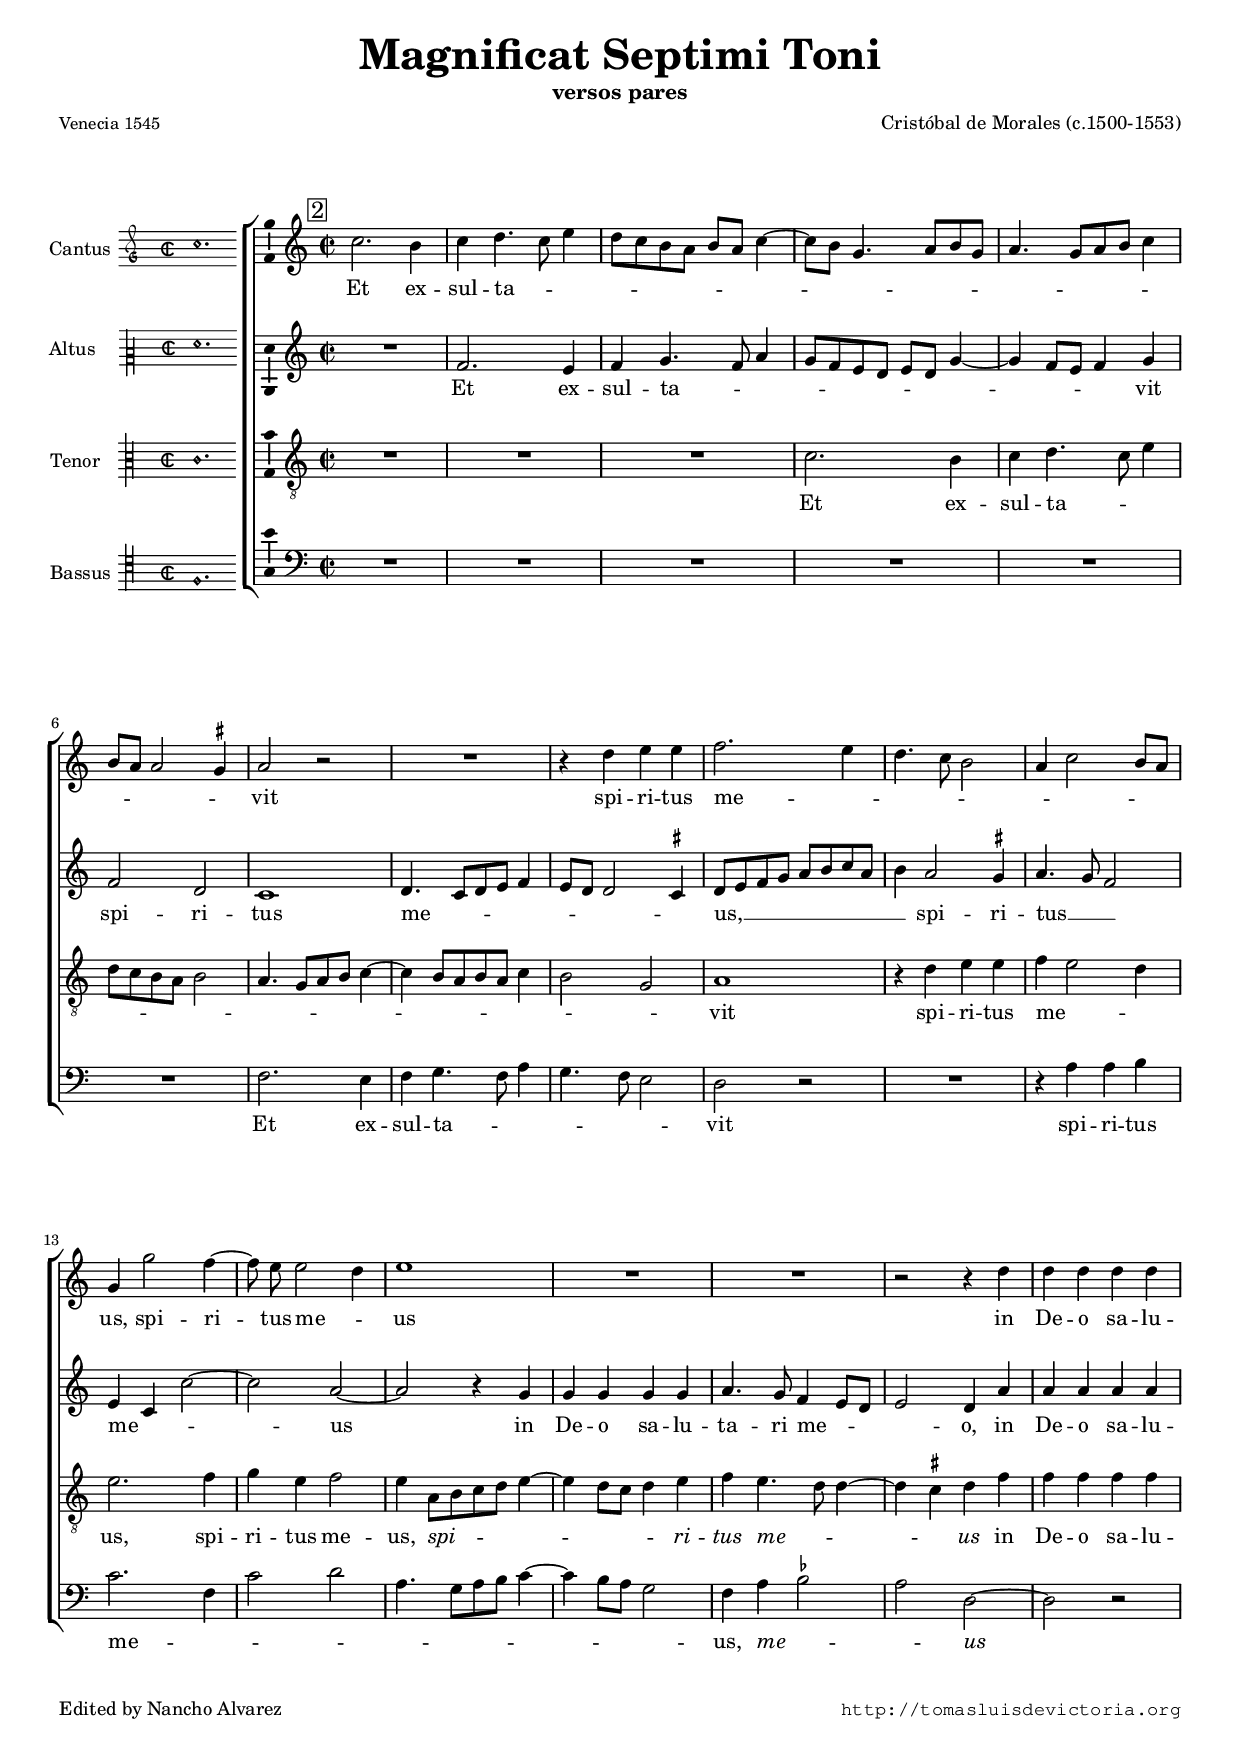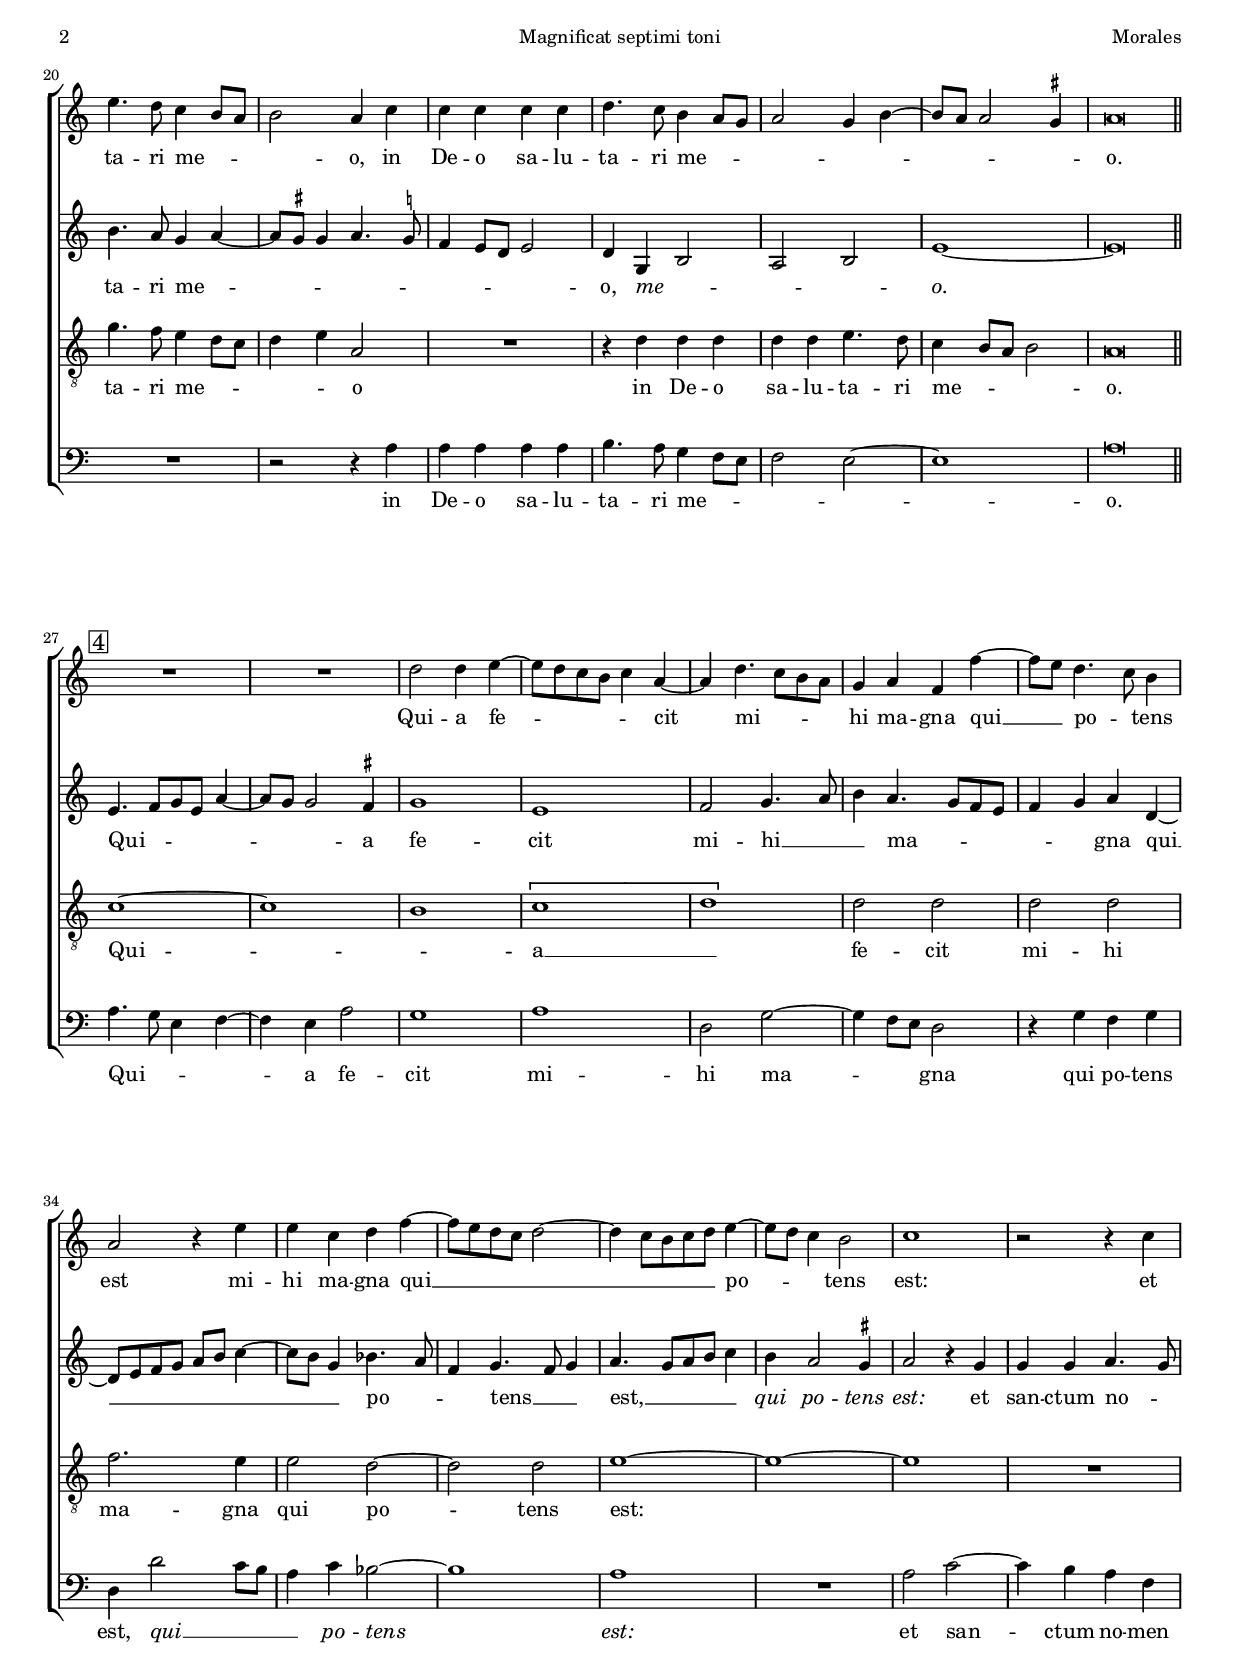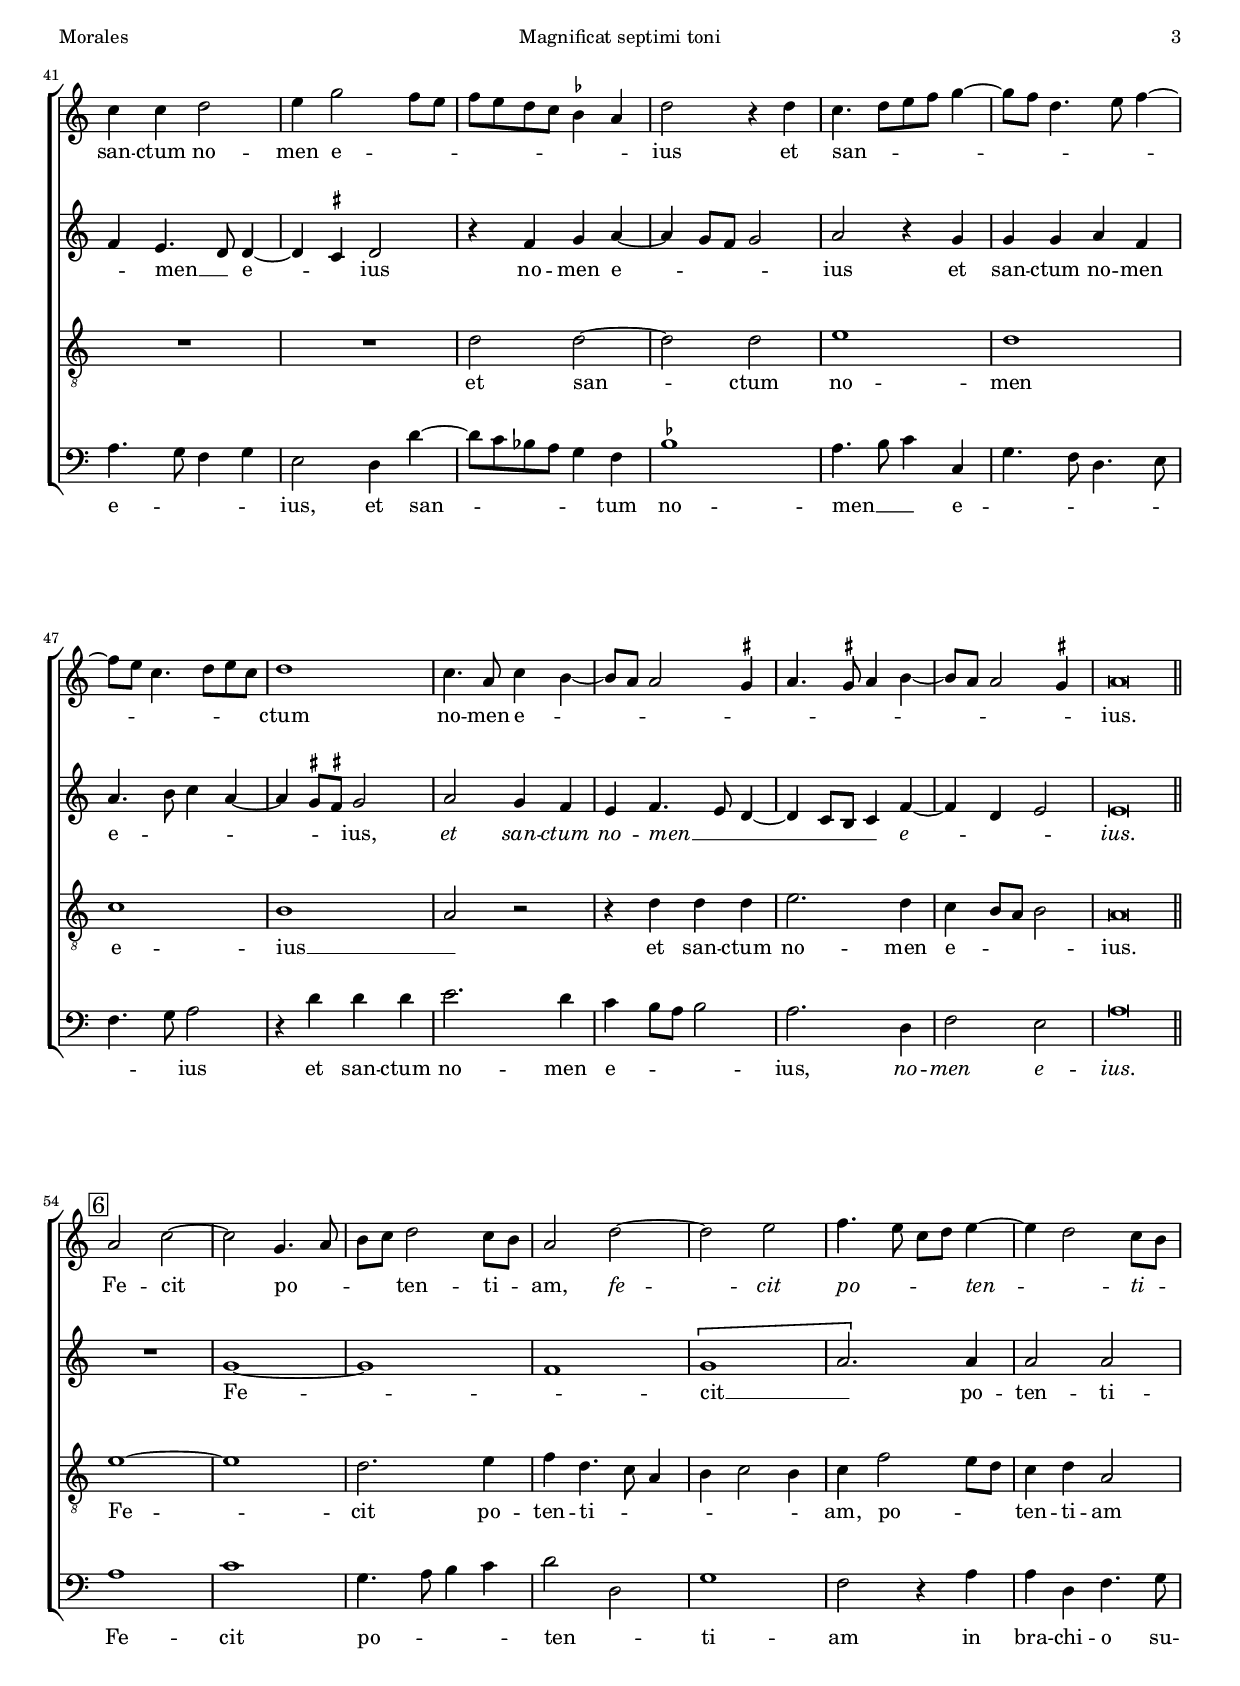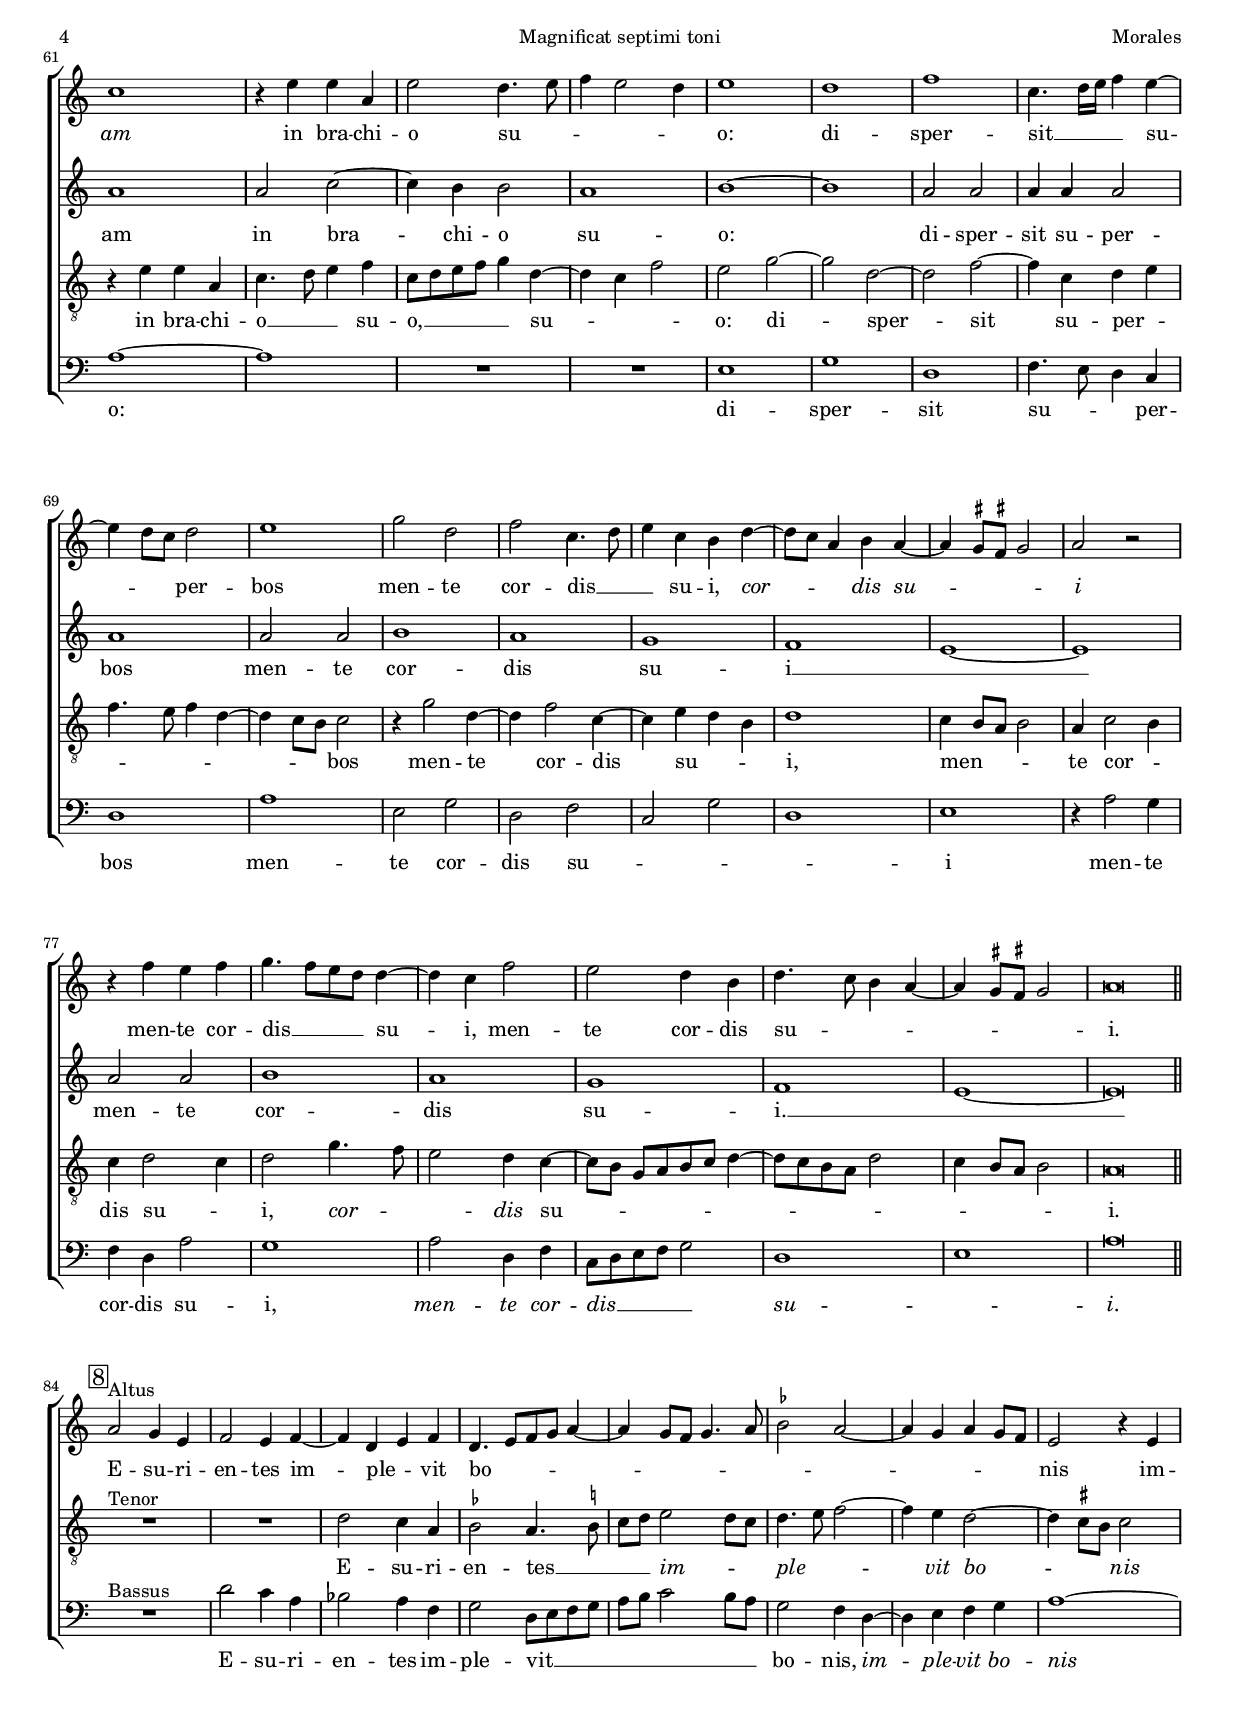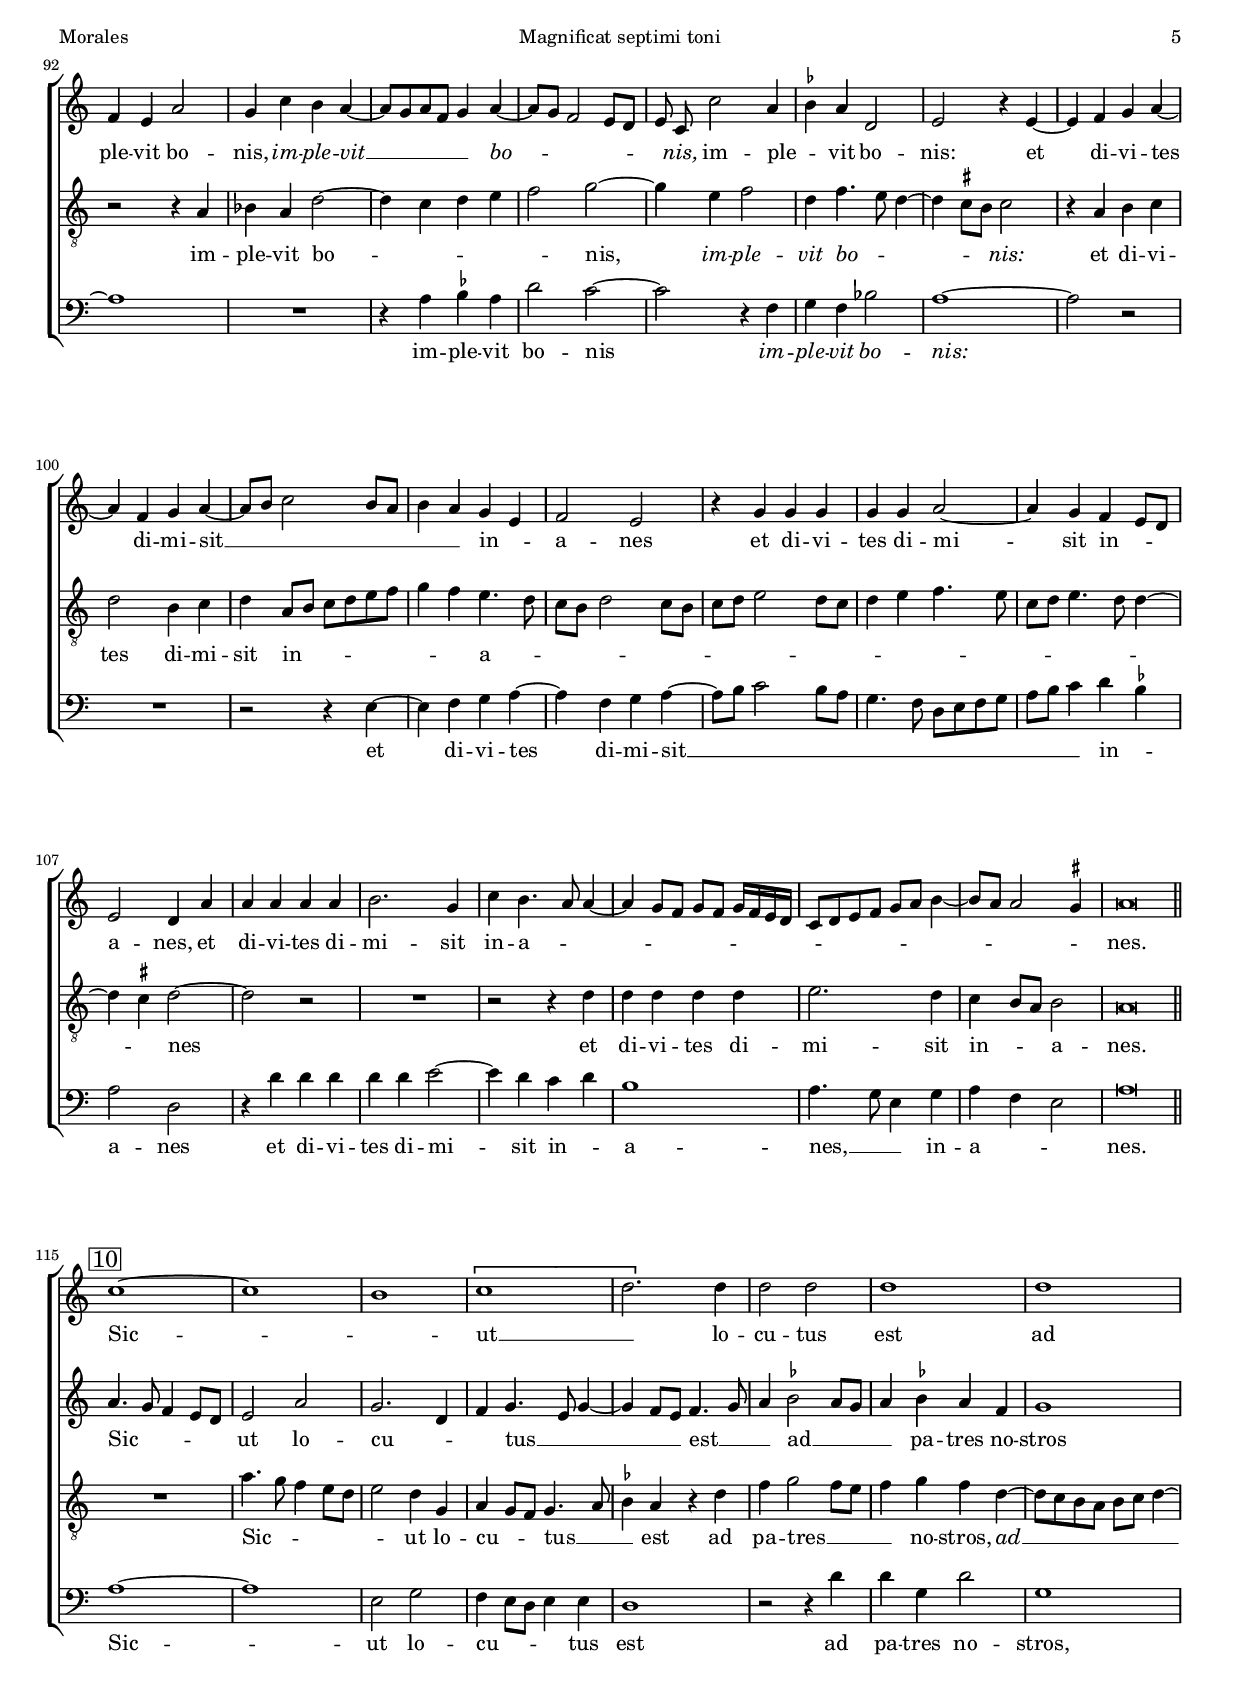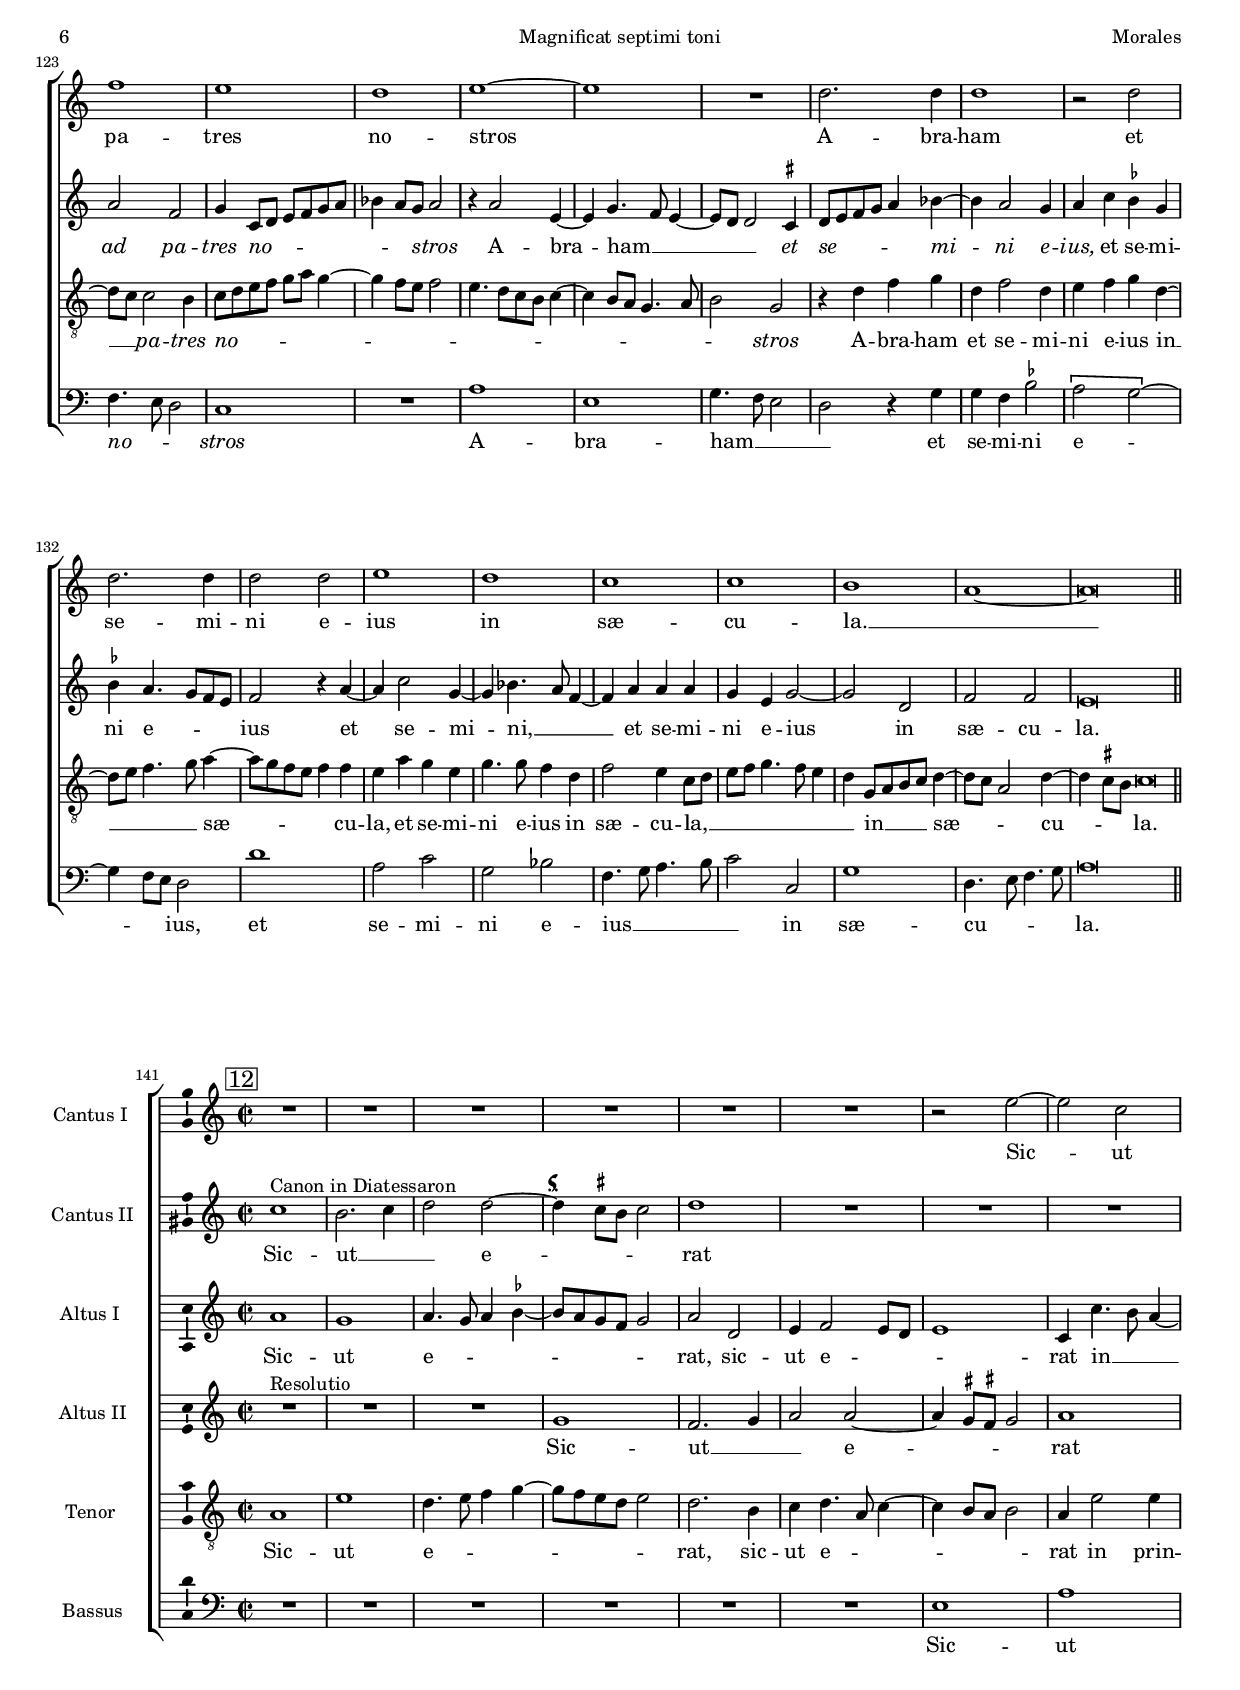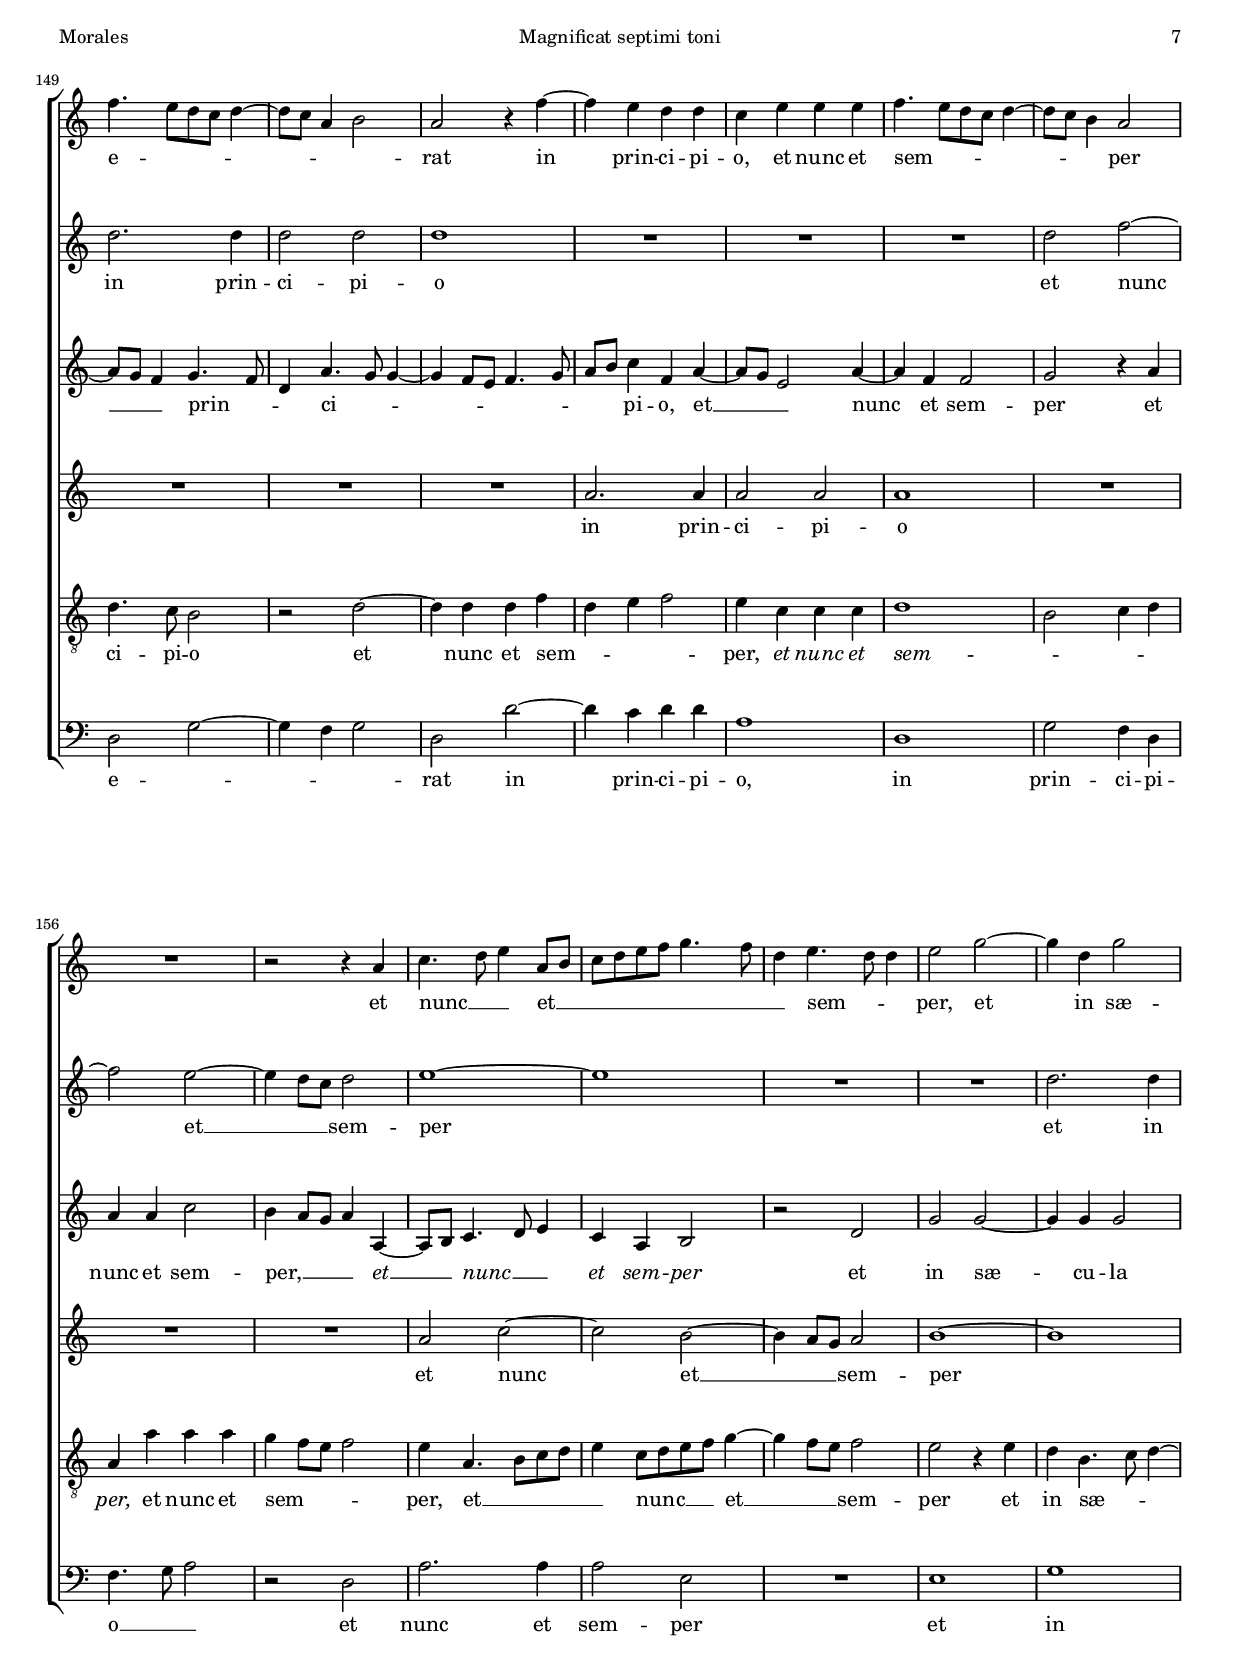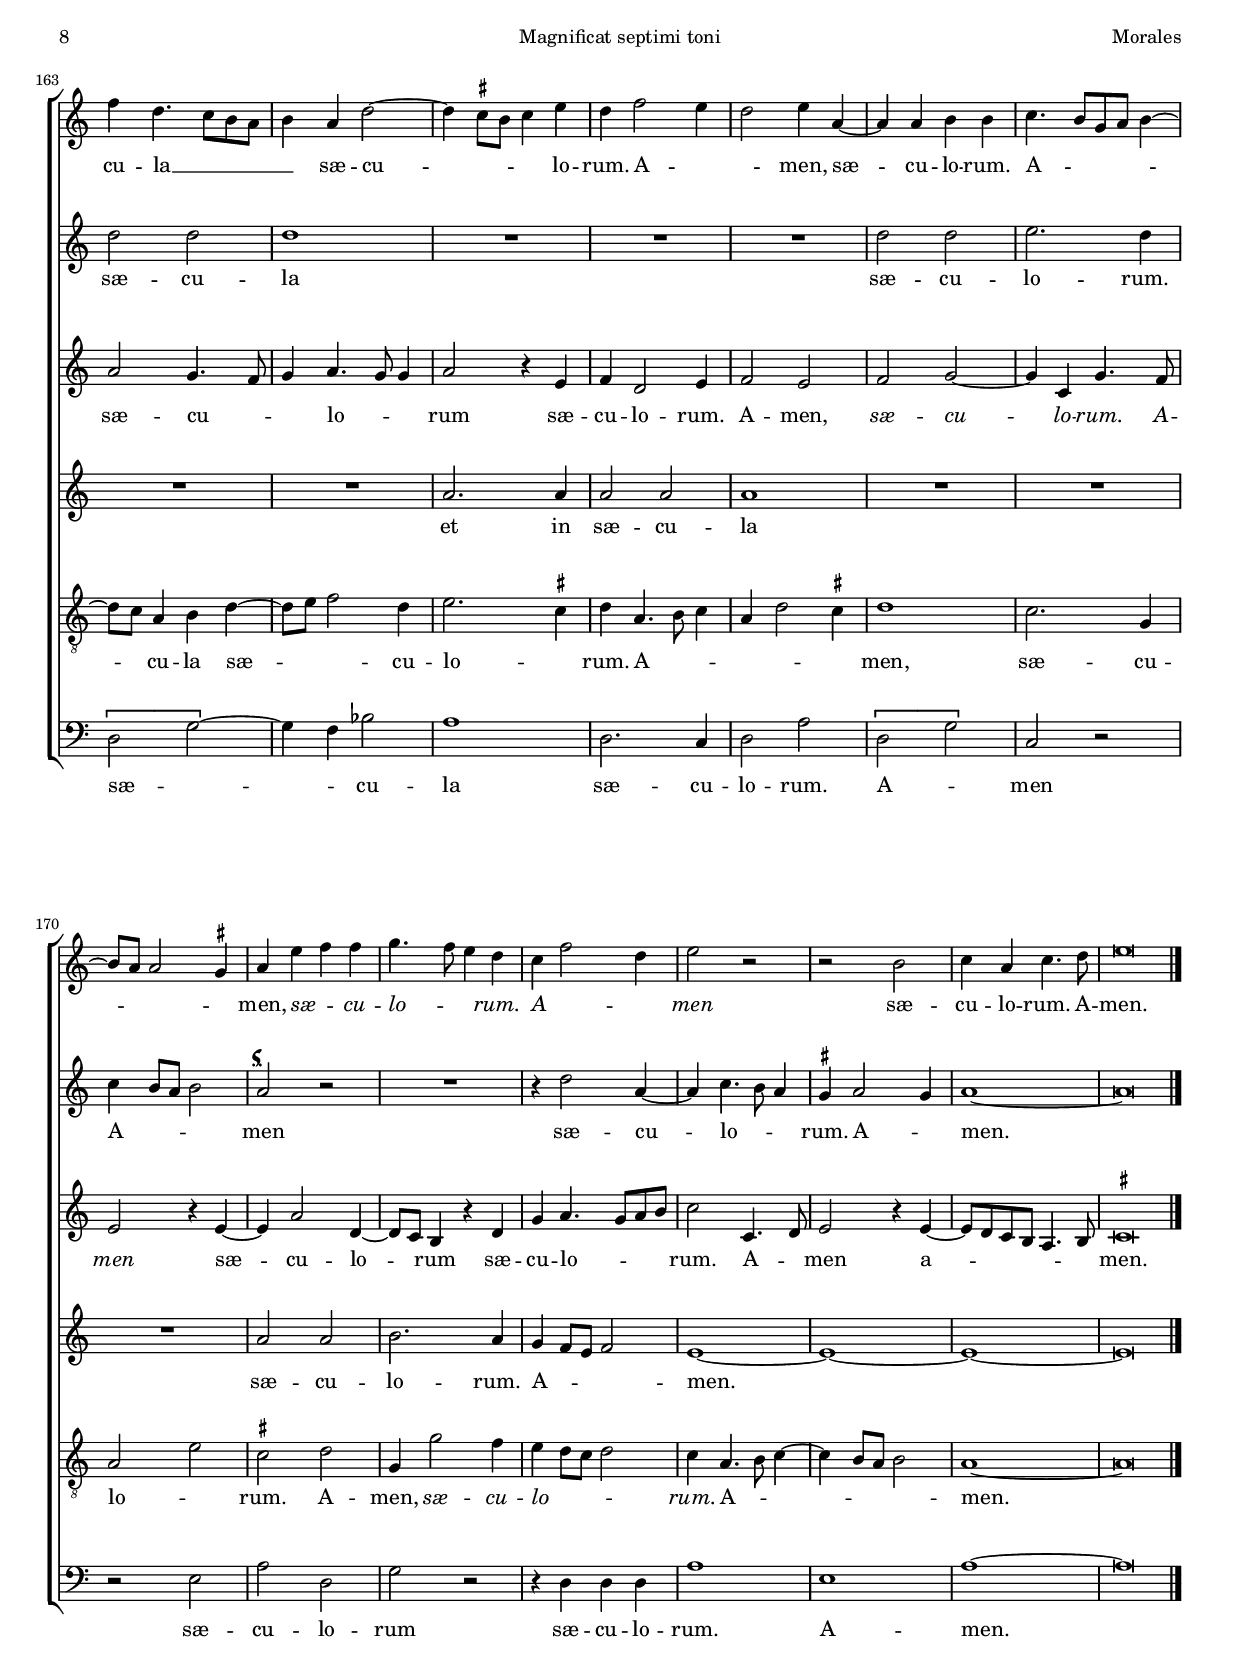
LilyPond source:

\version "2.18.0"

#(set-default-paper-size "a4")
#(set-global-staff-size 16.4)
#(ly:set-option 'point-and-click #f)
%mobile -s13.3 -i2.8 -ball

italicas=\override LyricText.font-shape = #'italic
rectas=\override LyricText.font-shape = #'upright
ss=\once \set suggestAccidentals = ##t
incipitwidth = 20

htitle="Magnificat septimi toni"
hcomposer="Morales"

\header {
	title=\markup{\fontsize #3 "Magnificat Septimi Toni"}
	subtitle="versos pares"
%	subsubtitle=\markup{\column{" " " "}}
	composer="Cristóbal de Morales (c.1500-1553)"
        pdfauthor=\composer
	%opus="(-)"
	poet=\markup{\smaller "Venecia 1545"} % hay muchas más ediciones
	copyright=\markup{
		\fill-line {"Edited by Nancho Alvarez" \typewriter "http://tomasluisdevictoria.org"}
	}
%	tagline=""
}

global={\key c \major \time 2/2 
	\mark \markup{\box 2} \skip 1*26 \bar "||" \break
	\mark \markup{\box 4} \skip 1*27 \bar "||" \break
	\mark \markup{\box 6} \skip 1*30 \bar "||" \break
	\mark \markup{\box 8} \skip 1*31 \bar "||" \break
	\mark \markup{\box 10} \skip 1*26 \bar "||"
}


cantus=\relative c''{
	c2. b4
	c4 d4. c8 e4
	d8 c b a b a c4 ~
	c8 b g4. a8 b g
	a4. g8[ a b] c4
	b8 a a2 \ss gis4
	a2 r
	R1
	r4 d e e
	f2. e4
	d4. c8 b2
	a4 c2 b8 a
	g4 g'2 f4 ~
	f8 \noBeam e e2 d4
	e1
	R1*2
	r2 r4 d
	d d d d
	e4. d8 c4 b8 a
	b2 a4 c
	c c c c
	d4. c8 b4 a8 g
	a2 g4 b ~
	b8 a a2 \ss gis4
	a\breve*1/2
	R1*2
	d2 d4 e ~
	e8 d c b c4 a ~
	a d4. c8 b a
	g4 a f f' ~
	f8 e d4. c8 b4
	a2 r4 e'
	e c d f ~
	f8 e d c d2 ~
	d4 c8[ b c d] e4 ~
	e8 d c4 b2
	c1
	r2 r4 c
	c4 c d2
	e4 g2 f8 e
	f e d c \ss bes4 a
	d2 r4 d
	c4. d8[ e f] g4 ~
	g8 f d4. e8 f4 ~
	f8 e c4. d8 e c
	d1
	c4. a8 c4 b ~
	b8 a a2 \ss gis4
	a4. \ss gis8 a4 b ~
	b8 a a2 \ss gis4
	a\breve*1/2
	a2 c ~
	c g4. a8
	b c d2 c8 b
	a2 d ~
	d e
	f4. e8 c8 d e4 ~
	e d2 c8 b
	c1
	r4 e e a,
	e'2 d4. e8
	f4 e2 d4
	e1
	d
	f
	c4. d16 e f4 e ~
	e d8 c d2
	e1
	g2 d
	f c4. d8
	e4 c b d ~
	d8 c a4 b a ~
	a \ss gis8 \ss fis gis2
	a2 r
	r4 f' e f % CSIC sugiere fis el segundo
	g4. f8[ e d] d4 ~
	d4 c f2
	e d4 b
	d4. c8 b4 a ~
	a \ss gis8 \ss fis gis2
	a\breve*1/2
	R1*31
	c1 ~
	c
	b
	\[c
	d2.\] d4
	d2 d
	d1
	d
	f
	e
	d
	e ~
	e
	R1
	d2. d4
	d1
	r2 d
	d2. d4
	d2 d
	e1
	d
	c
	c
	b
	a ~
	a\breve*1/2
}

altus=\relative c'{
	R1 
	f2. e4
	f g4. f8 a4
	g8 f e d e d g4 ~
	g4 f8 e f4 g
	f2 d
	c1
	d4. c8[ d e] f4
	e8 d d2 \ss cis4
	d8 e f g a b c a
	b4 a2 \ss gis4
	a4. g8 f2
	e4 c c'2 ~
	c a ~
	a r4 g
	g g g g
	a4. g8 f4 e8 d
	e2 d4 a'
	a a a a
	b4. a8 g4 a ~
	a8 \ss gis gis4 a4. \ss g8
	f4 e8 d
	e2
	d4 g, b2
	a b
	e1 ~
	e\breve*1/2
	e4. f8[ g e] a4 ~ % CSIC sugiere fis
	a8 g g2 \ss fis4
	g1
	e
	f2 g4. a8 % CSIC sugiere fis
	b4 a4. g8 f e
	f4 g a d, ~
	d8 e f g a b c4 ~
	c8 b g4 bes4. a8
	f4 g4. f8 g4
	a4. g8[ a b] c4 
	b4 a2 \ss gis4
	a2 r4 g
	g g a4. g8
	f4 e4. d8 d4 ~
	d \ss cis d2
	r4 f g a ~
	a g8 f g2
	a2 r4 g
	g g a f
	a4. b8 c4 a ~
	a \ss gis8 \ss fis gis2
	a2 g4 f
	e f4. e8 d4 ~
	d c8 b c4 f ~
	f d e2
	e\breve*1/2
	R1
	g1 ~
	g
	f % CSIC sugiere fis
	\[g
	a2.\] a4
	a2 a
	a1
	a2 c ~
	c4 b b2
	a1
	b ~
	b
	a2 a
	a4 a a2
	a1
	a2 a
	b1
	a
	g
	f
	e ~
	e
	a2 a
	b1
	a
	g
	f
	e ~
	e\breve*1/2
	s4*0^\markup{"Altus"}
	a2 g4 e
	f2 e4 f ~
	f d e f 
	d4. e8[ f g] a4 ~
	a g8 f g4. a8 % CSIC sugiere fis
	\ss bes2 a ~ %CSIC no sugiere bes
	a4 g a g8 f
	e2 r4 e
	f e a2
	g4 c b a ~
	a8 g a f g4 a ~
	a8 g f2 e8 d
	e8 \noBeam c c'2 a4
	\ss bes4 a d,2 % CSIC no sugiere bes
	e r4 e ~
	e f g a ~
	a f g a ~
	a8 b c2 b8 a
	b4 a g e
	f2 e
	r4 g g g
	g g a2 ~
	a4 g f e8 d
	e2 d4 a'
	a a a a
	b2. g4
	c4 b4. a8 a4 ~
	a g8 f g[ f] g16[ f e d] % CSIC sugiere fis fis f
	c8 d e f g a b4 ~ % CSIC sugiere fis
	b8 a a2 \ss gis4
	a\breve*1/2
	a4. g8 f4 e8 d
	e2 a
	g2. d4
	f4 g4. e8 g4 ~
	g4 f8 e f4. g8
	a4 \ss bes2 a8 g
	a4 \ss bes a f
	g1
	a2 f
	g4 c,8 d e f g a
	bes4 a8 g a2
	r4 a2 e4 ~
	e g4. f8 e4 ~
	e8 d d2 \ss cis4
	d8 e f g a4 bes ~
	bes a2 g4
	a4 c \ss bes g
	\ss bes a4. g8 f e
	f2 r4 a ~
	a c2 g4 ~
	g bes4. a8 f4 ~
	f a a a
	g e g2 ~
	g d
	f f
	e\breve*1/2
}

tenor=\relative c'{
	R1*3
	c2. b4
	c4 d4. c8 e4
	d8 c b a b2
	a4. g8[ a b] c4 ~
	c b8[ a b a] c4
	b2 g
	a1
	r4 d e e
	f e2 d4
	e2. f4
	g e f2
	e4 a,8[ b c d] e4 ~
	e d8 c d4 e
	f4 e4. d8 d4 ~
	d \ss cis d f
	f f f f
	g4. f8 e4 d8 c
	d4 e a,2
	R1
	r4 d d d
	d d e4. d8 
	c4 b8 a b2
	a\breve*1/2
	c1 ~
	c
	b
	\[c
	d\]
	d2 d
	d d
	f2. e4
	e2 d ~
	d d
	e1 ~
	e ~
	e
	R1*3
	d2 d ~
	d d
	e1
	d
	c
	b
	a2 r
	r4 d d d
	e2. d4
	c b8 a b2 
	a\breve*1/2
	e'1 ~
	e
	d2. e4
	f4 d4. c8 a4 % CSIC sugiere fis
	b4 c2 b4
	c4 f2 e8 d
	c4 d a2
	r4 e' e a,
	c4. d8 e4 f
	c8 d e f g4 d ~
	d c f2
	e g ~
	g d ~
	d f ~
	f4 c d e
	f4. e8 f4 d ~
	d c8 b c2
	r4 g'2 d4 ~
	d4 f2 c4 ~
	c e d b
	d1
	c4 b8 a b2
	a4 c2 b4
	c d2 c4
	d2 g4. f8
	e2 d4 c ~
	c8[ b] g8[ a b c] d4 ~
	d8 c b a d2
	c4 b8 a b2
	a\breve*1/2
	s4*0^\markup{"Tenor"}
	R1*2
	d2 c4 a
	\ss bes2 a4. \ss b8
	c8 d e2 d8 c
	d4. e8 f2 ~
	f4 e d2 ~
	d4 \ss cis8 b cis2
	r2 r4 a
	bes4 a d2 ~
	d4 c d e
	f2 g ~
	g4 e f2
	d4 f4. e8 d4 ~
	d \ss cis8 b cis2
	r4 a b c % CSIC sugiere bes
	d2 b4 c % CSIC sugiere bes
	d a8 b c d e f % CSIC sugiere fis
	g4 f e4. d8
	c b d2 c8 b
	c d e2 d8 c
	d4 e f4. e8
	c8 d e4. d8 d4 ~
	d \ss cis d2 ~
	d2 r
	R1
	r2 r4 d
	d d d d
	e2. d4
	c b8 a b2
	a\breve*1/2
	R1
	a'4. g8 f4 e8 d
	e2 d4 g,
	a4 g8 f g4. a8
	\ss bes4 a r d
	f4 g2 f8 e
	f4 g f d ~
	d8 c b a b c d4 ~
	d8 c c2 b4
	c8 d e f g a g4 ~
	g f8 e f2
	e4. d8[ c b] c4 ~
	c b8 a g4. a8
	b2 g
	r4 d' f g
	d f2 d4
	e4 f g d ~
	d8 e f4. g8 a4 ~
	a8 g f e f4 f
	e a g e
	g4. g8 f4 d
	f2 e4 c8 d
	e f g4. f8 e4
	d g,8[ a b c] d4 ~
	d8 c a2 d4 ~
	d \ss cis8 b cis\breve*1/4
}

bassus=\relative c{
	R1*6
	f2. e4 
	f g4. f8 a4
	g4. f8 e2
	d r
	R1
	r4 a' a b
	c2. f,4
	c'2 d
	a4. g8[ a b] c4 ~
	c b8 a g2
	f4 a \ss bes2
	a d, ~
	d r
	R1
	r2 r4 a'
	a a a a
	b4. a8 g4 f8 e
	f2 e ~
	e1
	a\breve*1/2
	a4. g8 e4 f ~
	f e a2
	g1
	a
	d,2 g ~
	g4 f8 e d2
	r4 g f g
	d d'2 c8 b
	a4 c bes2 ~
	bes1
	a
	R1
	a2 c ~
	c4 b a f
	a4. g8 f4 g
	e2 d4 d' ~
	d8 c bes a g4 f 
	\ss bes1
	a4. b8 c4 c,
	g'4. f8 d4. e8
	f4. g8 a2
	r4 d d d
	e2. d4
	c b8 a b2
	a2. d,4
	f2 e
	a\breve*1/2
	a1
	c
	g4. a8 b4 c
	d2 d,
	g1
	f2 r4 a
	a d, f4. g8
	a1 ~
	a
	R1*2
	e1
	g
	d
	f4. e8 d4 c
	d1
	a'
	e2 g
	d f
	c g'
	d1
	e
	r4 a2 g4
	f d a'2
	g1
	a2 d,4 f
	c8 d e f g2
	d1
	e
	a\breve*1/2
	s4*0^\markup{"Bassus"}
	R1
	d2 c4 a
	bes2 a4 f
	g2 d8 e f g
	a b c2 b8 a
	g2 f4 d ~
	d e f g
	a1 ~
	a
	R1
	r4 a \ss bes a
	d2 c ~
	c r4 f, 
	g f bes2
	a1 ~
	a2 r
	R1
	r2 r4 e ~
	e f g a ~
	a f g a ~
	a8 b c2 b8 a
	g4. f8 d e f g
	a b c4 d \ss bes
	a2 d,
	r4 d' d d
	d d e2 ~
	e4 d c d
	b1
	a4. g8 e4 g
	a f e2
	a\breve*1/2
	a1 ~
	a
	e2 g
	f4 e8 d e4 e
	d1
	r2 r4 d'
	d g, d'2
	g,1
	f4. e8 d2
	c1
	R1
	a'1
	e
	g4. f8 e2
	d r4 g
	g f \ss bes2
	\[a2 g ~ \]
	g4 f8 e d2
	d'1
	a2 c
	g bes
	f4. g8 a4. b8 % \ss bes??
	c2 c,
	g'1
	d4. e8 f4. g8
	a\breve*1/2
}

textocantus=\lyricmode{
Et ex -- sul -- ta -- _ _ _ _ _ _ _ _ _ _ _ _ _ _ _ _ _ _ _ _ _ _ _ vit
spi -- ri -- tus me -- _ _ _ _ _ _ _ _ us,
spi -- ri -- tus me -- _ us
in De -- o sa -- lu -- ta -- ri me -- _ _ _ o,
in De -- o sa -- lu -- ta -- ri me -- _ _ _ _ _ _ _ _ o.
Qui -- a fe -- _ _ _ _ cit mi -- _ _ _ hi ma -- gna qui __ _ po -- _ tens est
mi -- hi ma -- gna qui __ _ _ _ _ _ _ _ _ po -- _ _ tens est:
et san -- ctum no -- men e -- _ _ _ _ _ _ _ _ ius
et san -- _ _ _ _ _ _ _ _ _ _ _ _ _ ctum
no -- men e -- _ _ _ _ _ _ _ _ _ _ _ ius.
Fe -- cit po -- _ _ _ ten -- ti -- _ am,
\italicas 
fe -- cit po -- _ _ _ ten -- _ ti -- _ am % CSIC po -- _ ten -- _ _ _ ti -- _ am
\rectas
in bra -- chi -- o su -- _ _ _ _ o:
di -- sper -- sit __ _ _ _ su -- _ _ per -- bos
men -- te cor -- dis __ _ _ su -- i,
\italicas 
cor -- _ _ dis su -- _ _ _ i
\rectas
men -- te cor -- dis __ _ _ _ su -- i,
men -- te cor -- dis su -- _ _ _ _ _ _ i.

Sic -- _ ut __ _ lo -- cu -- tus est
ad pa -- tres
no -- stros
A -- bra -- ham
et se -- mi -- ni e -- ius 
in sæ -- cu -- la. __ _ 
}

textoaltus=\lyricmode{
Et ex -- sul -- ta -- _ _ _ _ _ _ _ _ _ _ _ _ vit spi -- ri -- tus
me -- _ _ _ _ _ _ _ _ us, __ _ _ _ _ _ _ _ _ 
spi -- ri -- tus __ _ _ me -- _ _ us
in De -- o sa -- lu -- ta -- ri me -- _ _ _ o,
in De -- o sa -- lu -- ta -- ri me -- _ _ _ _ _ _ _ _ _ o,
\italicas 
me -- _ _ _ o.
\rectas
Qui -- _ _ _ _ _ _ a
fe -- cit mi -- hi __ _ _ ma -- _ _ _ _ _ gna
qui __ _ _ _ _ _ _ _ _ po -- _ _ tens __ _ _ est, __ _ _ _ _ 
\italicas 
qui po -- tens est:
\rectas
et san -- ctum no -- _ _ men __ _ e -- _ ius
no -- men e -- _ _ _ ius
et san -- ctum no -- men e -- _ _ _ _ _ ius,
\italicas 
et san -- ctum no -- men __ _ _ _ _ _ e -- _ _ ius.
\rectas 
Fe -- _ cit __ _ po -- ten -- ti -- am
in bra -- chi -- o su -- o:
di -- sper -- sit su -- per -- bos
men -- te cor -- dis su -- i __ _ 
men -- te cor -- dis su -- i. __ _ 
E -- su -- ri -- en -- tes im -- ple -- _ vit bo -- _ _ _ _ _ _ _ _ _ _ _ _ _ _ nis
im -- ple -- vit bo -- nis,
\italicas 
im -- ple -- vit __ _ _ _ _ bo -- _ _ _ _ _ nis,
\rectas 
im -- ple -- _ vit bo -- nis:
et di -- vi -- tes di -- mi -- sit __ _ _ _ _ _ _ in -- _ a -- nes
et di -- vi -- tes di -- mi -- sit in -- _ _ a -- nes,
et di -- vi -- tes di -- mi -- sit in -- a -- _ _ _ _ _ _ _ _ _ _ _ _ _ _ _ _ _ _ _ _ nes.
Sic -- _ _ _ _ ut lo -- cu -- _ _ tus __ _ _ _ _ est __ _ _ 
ad __ _ _ _ pa -- tres no -- stros
\italicas 
ad pa -- tres no -- _ _ _ _ _ _ _ _ stros
\rectas
A -- bra -- ham __ _ _ _ _ 
\italicas
et se -- _ _ _ _ mi -- ni e -- ius,
\rectas
et se -- mi -- ni e -- _ _ _ ius
et se -- mi -- ni, __ _ _ 
et se -- mi -- ni e -- ius
in sæ -- cu -- la.
}

textotenor=\lyricmode{
Et ex -- sul -- ta -- _ _ _ _ _ _ _ _ _ _ _ _ _ _ _ _ _ _ _ vit
spi -- ri -- tus me -- _ _ us,
spi -- ri -- tus me -- us,
\italicas 
spi -- _ _ _ _ _ _ _ ri -- tus me -- _ _ _ us
\rectas
in De -- o sa -- lu -- ta -- ri me -- _ _ _ _ o
in De -- o sa -- lu -- ta -- ri me -- _ _ _ o.
Qui -- _ a __ _ 
fe -- cit mi -- hi ma -- gna qui po -- tens est:
et san -- ctum no -- men e -- ius __ _ 
et san -- ctum no -- men e -- _ _ _ ius.
Fe -- cit po -- ten -- ti -- _ _ _ _ _ am,
po -- _ _ ten -- ti -- am
in bra -- chi -- o __ _ _ su -- o, __ _ _ _ _ 
su -- _ _ o:
di -- sper -- sit su -- per -- _ _ _ _ _ _ _ bos
men -- te cor -- dis su -- _ _ i,
men -- _ _ _ te cor -- _ dis su -- _ i,
\italicas 
cor -- _ _ dis 
\rectas
su -- _ _ _ _ _ _ _ _ _ _ _ _ _ _ i.
E -- su -- ri -- en -- tes __ _ _ _ 
\italicas
im -- _ _ ple -- _ _ vit bo -- _ _ nis
\rectas
im -- ple -- vit bo -- _ _ _ _ nis,
\italicas 
im -- ple -- vit bo -- _ _ _ _ nis:
\rectas
et di -- vi -- tes di -- mi -- sit
in -- _ _ _ _ _ _ _ a -- _ _ _ _ _ _ _ _ _ _ _ _ _ _ _ _ _ _ _ _ _ nes
et di -- vi -- tes di -- mi -- sit in -- _ _ a -- nes.
Sic -- _ _ _ _ _ ut 
lo -- cu -- _ _ tus __ _ _ est
ad pa -- tres __ _ _ _ no -- stros,
\italicas 
ad __ _ _ _ _ _ _ _ pa -- tres no -- _ _ _ _ _ _ _ _ _ _ _ _ _ _ _ _ _ _ _ stros
\rectas 
A -- bra -- ham et se -- mi -- ni e -- ius in __ _ _ _ sæ -- _ _ _ _ cu -- la,
et se -- mi -- ni e -- ius in sæ -- cu -- la, __ _ _ _ _ _ _ _ 
in __ _ _ _ sæ -- _ _ cu -- _ _ la.
}

textobassus=\lyricmode{
Et ex -- sul -- ta -- _ _ _ _ _ vit
spi -- ri -- tus me -- _ _ _ _ _ _ _ _ _ _ _ us,
\italicas 
me -- _ _ us
\rectas
in De -- o sa -- lu -- ta -- ri me -- _ _ _ _ o.
Qui -- _ _ _ a fe -- cit mi -- hi ma -- _ _ gna
qui po -- tens est,
\italicas 
qui __ _ _ _ po -- tens est:
\rectas
et san -- ctum no -- men e -- _ _ _ ius,
et san -- _ _ _ _ tum no -- men __ _ _ e -- _ _ _ _ _ _ ius
et san -- ctum no -- men e -- _ _ _ ius,
\italicas 
no -- men e -- ius.
\rectas
Fe -- cit po -- _ _ _ ten -- _ ti -- am
in bra -- chi -- o su -- o:
di -- sper -- sit su -- _ _ per -- bos
men -- te cor -- dis su -- _ _ _ i
men -- te cor -- dis su -- i,
\italicas 
men -- te cor -- dis __ _ _ _ _ su -- _ i.
\rectas
E -- su -- ri -- en -- tes im -- ple -- vit __ _ _ _ _ _ _ _ _ bo -- nis,
\italicas 
im -- ple -- vit bo -- nis
\rectas
im -- ple -- vit bo -- nis
\italicas 
im -- ple -- vit bo -- nis:
\rectas
et di -- vi -- tes di -- mi -- sit __ _ _ _ _ _ _ _ _ _ _ _ _ _ in -- _ a -- nes
et di -- vi -- tes di -- mi -- sit in -- _ a -- nes, __ _ _ in -- a -- _ _ nes.
Sic -- ut lo -- cu -- _ _ _ tus est
ad pa -- tres no -- stros,
\italicas 
no -- _ _ stros
\rectas 
A -- bra -- ham __ _ _ _ 
et se -- mi -- ni e -- _ _ _ ius,
et se -- mi -- ni e -- ius __ _ _ _ _ 
in sæ -- cu -- _ _ _ la.
}


incipitcantus=\markup{
	\score{
		{ 
		\set Staff.instrumentName="Cantus "
		\override NoteHead.style = #'neomensural
		\override Staff.TimeSignature.style = #'neomensural
		\cadenzaOn 
		\clef "petrucci-g"
		\key c \major
		\time 2/2
		c''1.
		} 
	\layout { line-width=\incipitwidth indent = 0 }
	}
}

incipitaltus=\markup{
	\score{
		{ 
		\set Staff.instrumentName="Altus    "
		\override NoteHead.style = #'neomensural 
		\override Staff.TimeSignature.style = #'neomensural
		\cadenzaOn 
		\clef "petrucci-c2"
		\key c \major
		\time 2/2
		f'1.
		} 
	\layout { line-width=\incipitwidth indent = 0 }
	}
}


incipittenor=\markup{
	\score{
		{ 
		\set Staff.instrumentName="Tenor   "
		\override NoteHead.style = #'neomensural 
		\override Staff.TimeSignature.style = #'neomensural
		\cadenzaOn 
		\clef "petrucci-c3"
		\key c \major
		\time 2/2
		c'1.
		} 
	\layout { line-width=\incipitwidth indent=0 }
	}
}

incipitbassus=\markup{
	\score{
		{ 
		\set Staff.instrumentName="Bassus "
		\override NoteHead.style = #'neomensural
		\override Staff.TimeSignature.style = #'neomensural
		\cadenzaOn 
		\clef "petrucci-c4"
		\key c \major
		\time 2/2
		f1.
		} 
	\layout { line-width=\incipitwidth indent = 0 }
	}
}


\score {\transpose c' c'{
\new ChoirStaff<<

	\new Staff <<\global
	\new Voice="v1" {
		\set Staff.instrumentName=\incipitcantus
		\clef "treble"
		\cantus }
	\new Lyrics \lyricsto "v1" {\textocantus }
	>>

	\new Staff <<\global
	\new Voice="v2" {
		\set Staff.instrumentName=\incipitaltus
		\clef "treble"
		\altus }
	\new Lyrics \lyricsto "v2" {\textoaltus }
	>>
	
	\new Staff <<\global
	\new Voice="v3" {
		\set Staff.instrumentName=\incipittenor
		\clef "G_8"
		\tenor }
	\new Lyrics \lyricsto "v3" {\textotenor }
	>>

	\new Staff <<\global
	\new Voice="v4" {
		\set Staff.instrumentName=\incipitbassus
		\clef "bass"
		\bassus }
	\new Lyrics \lyricsto "v4" {\textobassus }
	>>
	
>>

	} % transpose

\layout{ 
	\context {\Lyrics 
		\override VerticalAxisGroup.staff-affinity = #UP
		\override VerticalAxisGroup.nonstaff-relatedstaff-spacing =
			#'((basic-distance . 0) (minimum-distance . 0) (padding . 1))
		\override LyricText.font-size = #1.2
		\override LyricHyphen.minimum-distance = #0.5
	}
	\context {\Score 
		\override BarNumber.padding = #2 
	}
	\context {\Voice 
		%melismaBusyProperties = #'()
		%autoBeaming = ##f
	}
	\context { \Staff \RemoveEmptyStaves }
	\context {\Staff 
		\override VerticalAxisGroup.staff-staff-spacing =
			#'((basic-distance . 11) (minimum-distance . 0) (padding . 1))
		\consists Ambitus_engraver 
		\override LigatureBracket.padding = #1
	}
}

%\midi {}

}


%%%%%%%%%%%%%%%%%%%%%%%%%%%%%%%%%%%%%%%%%%%%%%%%%%%%%%%%%%%%%%%%%%%%%%%%%%%%%%


global={\key c \major \time 2/2 
	\mark \markup{\box 12} \skip 1*37 \bar "|."
}


cantus=\relative c''{
	\set Score.currentBarNumber = #141 \bar ""
	R1*6
	r2 e ~
	e c
	f4. e8[ d c] d4 ~
	d8 c a4 b2
	a2 r4 f' ~
	f e d d
	c e e e
	f4. e8[ d c] d4 ~
	d8 c b4 a2
	R1
	r2 r4 a
	c4. d8 e4 a,8 b
	c d e f g4. f8 % CSIC sugiere fis
	d4 e4. d8 d4
	e2 g ~
	g4 d g2
	f4 d4. c8 b a
	b4 a d2 ~
	d4 \ss cis8 b cis4 e
	d f2 e4
	d2 e4 a, ~
	a a b b
	c4. b8[ g a] b4 ~
	b8 a a2 \ss gis4
	a e' f f % CSIC sugiere fis
	g4. f8 e4 d
	c f2 d4
	e2 r
	r b
	c4 a c4. d8 
	e\breve*1/2
}

cantusdos=\relative c''{
	s4*0^\markup{"Canon in Diatessaron"}
	c1
	b2. c4
	d2 d ~
	d4^\markup{\smaller \smaller \musicglyph #"scripts.usignumcongruentiae"} \ss cis8 b cis2
	d1
	R1*3
	d2. d4
	d2 d
	d1
	R1*3
	d2 f ~
	f e ~
	e4 d8 c d2
	e1 ~
	e
	R1*2
	d2. d4
	d2 d
	d1
	R1*3
	d2 d
	e2. d4
	c b8 a b2
	a2^\markup{\smaller \smaller \musicglyph #"scripts.usignumcongruentiae"} r
	R1
	r4 d2 a4 ~
	a c4. b8 a4
	\ss gis4 a2 gis4
	a1 ~
	a\breve*1/2
}

altus=\relative c''{
	a1
	g
	a4. g8 a4 \ss bes ~
	bes8 a g f g2
	a2 d,
	e4 f2 e8 d
	e1
	c4 c'4. b8 a4 ~
	a8 g f4 g4. f8
	d4 a'4. g8 g4 ~
	g f8 e f4. g8
	a b c4 f, a ~
	a8 g e2 a4 ~
	a f f2
	g r4 a
	a4 a c2
	b4 a8 g a4 a, ~
	a8 b c4. d8 e4
	c a b2
	r2 d
	g2 g ~
	g4 g g2
	a2 g4. f8 % CSIC sugiere fis
	g4 a4. g8 g4
	a2 r4 e
	f d2 e4
	f2 e
	f g ~ % CSIC sugiere fis
	g4 c, g'4. f8
	e2 r4 e ~
	e a2 d,4 ~
	d8 c b4 r d
	g a4. g8 a b
	c2 c,4. d8
	e2 r4 e ~
	e8 d c b a4. b8
	\ss cis\breve*1/2
}

altusdos=\relative c''{
	s4*0^\markup{"Resolutio"}
	R1*3
	g1
	f2. g4
	a2 a ~
	a4 \ss gis8 \ss fis gis2
	a1
	R1*3
	a2. a4
	a2 a
	a1
	R1*3
	a2 c ~
	c b ~
	b4 a8 g a2
	b1 ~
	b
	R1*2
	a2. a4
	a2 a
	a1
	R1*3
	a2 a
	b2. a4
	g f8 e f2
	e1 ~
	e ~
	e ~
	e\breve*1/2
}

tenor=\relative c'{
	a1
	e'
	d4. e8 f4 g ~
	g8 f e d e2
	d2. b4
	c4 d4. a8 c4 ~
	c b8 a b2
	a4 e'2 e4
	d4. c8 b2
	r2 d ~
	d4 d d f
	d e f2
	e4 c c c
	d1
	b2 c4 d
	a4 a' a a
	g f8 e f2
	e4 a,4. b8 c d % CSIC falta el puntillo
	e4 c8[ d e f] g4 ~ % CSIC sugiere fis
	g4 f8 e f2
	e2 r4 e
	d4 b4. c8 d4 ~
	d8 c a4 b d ~
	d8 e f2 d4
	e2. \ss cis4
	d a4. b8 c4
	a4 d2 \ss cis4
	d1
	c2. g4
	a2 e'
	\ss cis2 d
	g,4 g'2 f4
	e d8 c d2
	c4 a4. b8 c4 ~
	c b8 a b2
	a1 ~
	a\breve*1/2
}

bassus=\relative c{
	R1*6
	e1
	a
	d,2 g ~
	g4 f g2
	d2 d' ~
	d4 c d d
	a1
	d,
	g2 f4 d
	f4. g8 a2
	r2 d,
	a'2. a4
	a2 e
	R1
	e1 
	g
	\[d2 g ~ \]
	g4 f bes2
	a1
	d,2. c4
	d2 a'
	\[d,2 g\]
	c,2 r
	r e
	a d,
	g2 r
	r4 d d d
	a'1
	e
	a ~
	a\breve*1/2
}

textocantus=\lyricmode{
Sic -- ut e -- _ _ _ _ _ _ _ rat
in prin -- ci -- pi -- o,
et nunc et sem -- _ _ _ _ _ _ per
et nunc __ _ _ et __ _ _ _ _ _ _ _ _ sem -- _ _ per,
et in sæ -- cu -- la __ _ _ _ _ sæ -- cu -- _ _ _ lo -- rum.
A -- _ _ men,
sæ -- cu -- lo -- rum. A -- _ _ _ _ _ _ _ men,
\italicas 
sæ -- _ cu -- lo -- _ _ rum. A -- _ _ men % CSIC sæ -- cu -- lo -- rum. __ _ _ A -- _ _ _ men
\rectas
sæ -- cu -- lo -- rum. A -- men.
}

textocantusdos=\lyricmode{
Sic -- ut __ _ _ e -- _ _ _ rat
in prin -- ci -- pi -- o
et nunc et __ _ _ sem -- per
et in sæ -- cu -- la
sæ -- cu -- lo -- rum.
A -- _ _ _ men
sæ -- cu -- lo -- _ _ rum. A -- _ men.
}

textoaltus=\lyricmode{
Sic -- ut e -- _ _ _ _ _ _ _ rat,
sic -- ut e -- _ _ _ rat
in __ _ _ _ _ prin -- _ _ ci -- _ _ _ _ _ _ _ _ pi -- o,
et __ _ _ nunc et sem -- per
et nunc et sem -- per, __ _ _ _
\italicas 
et __ _ nunc __ _ _ et sem -- per
\rectas 
et in sæ -- cu -- la sæ -- cu -- _ _ lo -- _ _ rum
sæ -- cu -- lo -- rum. A -- men,
\italicas 
sæ -- cu -- lo -- rum. A -- men
\rectas 
sæ -- cu -- lo -- _ rum
sæ -- cu -- lo -- _ _ _ rum.
A -- _ men
a -- _ _ _ _ _ men.
}

textoaltusdos=\lyricmode{
Sic -- ut __ _ _ e -- _ _ _ rat
in prin -- ci -- pi -- o
et nunc et __ _ _ sem -- per
et in sæ -- cu -- la
sæ -- cu -- lo -- rum.
A -- _ _ _ men.
}

textotenor=\lyricmode{
Sic -- ut e -- _ _ _ _ _ _ _ rat,
sic -- ut e -- _ _ _ _ _ rat
in prin -- ci -- pi -- o
et nunc et sem -- _ _ _ per,
\italicas 
et nunc et sem -- _ _ _ per,
\rectas 
et nunc et sem -- _ _ _ per,
et __ _ _ _ _ nunc __ _ _ _ et __ _ _ sem -- per
et in sæ -- _ _ _ cu -- la sæ -- _ _ cu -- lo -- _ rum.
A -- _ _ _ _ _ men,
sæ -- cu -- lo -- _ rum.
A -- men,
\italicas 
sæ -- cu -- lo -- _ _ _ rum.
\rectas
A -- _ _ _ _ _ men.
}

textobassus=\lyricmode{
Sic -- ut e -- _ _ _ rat in prin -- ci -- pi -- o,
in prin -- ci -- pi -- o __ _ _ 
et nunc et sem -- per
et in sæ -- _ _ cu -- la
sæ -- cu -- lo -- rum.
A -- _ men
sæ -- cu -- lo -- rum
sæ -- cu -- lo -- rum.
A -- men.
}


\score {\transpose c' c'{
\new ChoirStaff<<

	\new Staff <<\global
	\new Voice="v1" {
		\set Staff.instrumentName="Cantus I  "
		\clef "treble"
		\cantus }
	\new Lyrics \lyricsto "v1" {\textocantus }
	>>

	\new Staff <<\global
	\new Voice="v5" {
		\set Staff.instrumentName="Cantus II "
		\clef "treble"
		\cantusdos }
	\new Lyrics \lyricsto "v5" {\textocantusdos }
	>>

	\new Staff <<\global
	\new Voice="v2" {
		\set Staff.instrumentName="Altus I  "
		\clef "treble"
		\altus }
	\new Lyrics \lyricsto "v2" {\textoaltus }
	>>

	\new Staff <<\global
	\new Voice="v6" {
		\set Staff.instrumentName="Altus II "
		\clef "treble"
		\altusdos }
	\new Lyrics \lyricsto "v6" {\textoaltusdos }
	>>
	
	\new Staff <<\global
	\new Voice="v3" {
		\set Staff.instrumentName="Tenor  "
		\clef "G_8"
		\tenor }
	\new Lyrics \lyricsto "v3" {\textotenor }
	>>

	\new Staff <<\global
	\new Voice="v4" {
		\set Staff.instrumentName="Bassus "
		\clef "bass"
		\bassus }
	\new Lyrics \lyricsto "v4" {\textobassus }
	>>
	
>>

	}%transpose

\layout{ 
	indent=1.7\cm
	\context {\Lyrics 
		\override VerticalAxisGroup.staff-affinity = #UP
		\override VerticalAxisGroup.nonstaff-relatedstaff-spacing =
			#'((basic-distance . 0) (minimum-distance . 0) (padding . 1))
		\override LyricText.font-size = #1.2
		\override LyricHyphen.minimum-distance = #0.5
	}
	\context {\Score 
		\override BarNumber.padding = #2 
	}
	\context {\Voice 
		%melismaBusyProperties = #'()
		%autoBeaming = ##f
	}
	%\context { \Staff \RemoveEmptyStaves }
	\context {\Staff 
		\override VerticalAxisGroup.staff-staff-spacing =
			#'((basic-distance . 11) (minimum-distance . 0) (padding . 1))
		\consists Ambitus_engraver 
		\override LigatureBracket.padding = #1
	}
}

%\midi {}

}


\paper{
	evenHeaderMarkup=\markup  \fill-line { \fromproperty #'page:page-number-string \htitle \hcomposer }
	oddHeaderMarkup= \markup  \fill-line { \on-the-fly #not-first-page \hcomposer \on-the-fly #not-first-page \htitle \on-the-fly #not-first-page \fromproperty #'page:page-number-string }
	%system-count=8
	ragged-last-bottom = ##f
	indent=3.3\cm
	system-system-spacing =
	#'((basic-distance . 20) (minimum-distance . 0) (padding . 5))
	top-system-spacing = % header
	#'((basic-distance . 8) (minimum-distance . 0) (padding . 0))
	last-bottom-spacing = % footer
	#'((basic-distance . 12) (minimum-distance . 0) (padding . 0))
	%top-markup-spacing #'basic-distance = 0
	markup-system-spacing #'basic-distance = 20
        score-system-spacing #'basic-distance = 20

}
